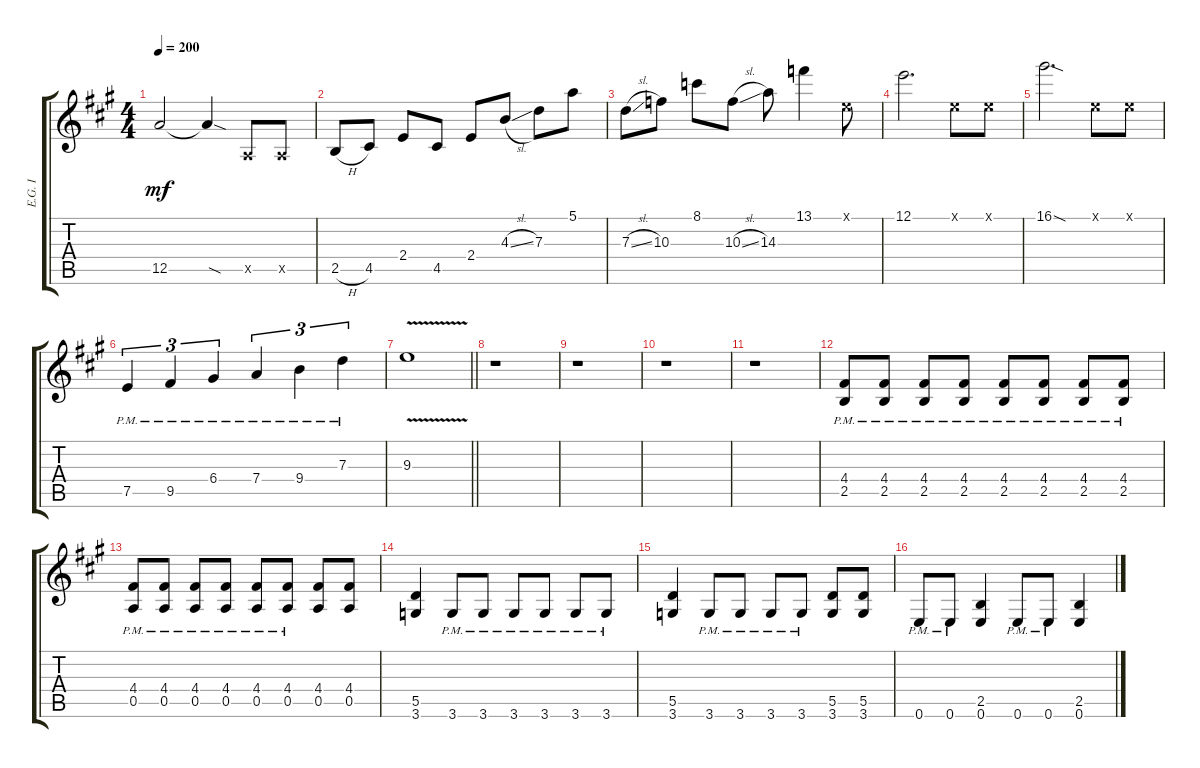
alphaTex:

\track ("E.G. I" "E.G. I") {instrument overdrivenguitar}
\staff {score tabs}
\tuning (E4 B3 G3 D3 A2 E2) {hide}
\ts (4 4)
\tempo 200
\clef g2
\ks a
12.5{t}.2{dy mf} 12.5{sod t}.4 0.5{x}.8 0.5{x}.8 |
2.5{h}.8 4.5.8 2.4.8 4.5.8 2.4.8 4.3{sl}.8 7.3.8 5.1.8 |
7.3{sl}.8 10.3.8 8.1.8 10.3{sl}.8 14.3.8 13.1.4 0.1{x}.8 |
12.1.2{d} 0.1{x}.8 0.1{x}.8 |
16.1{sod}.2{d} 0.1{x}.8 0.1{x}.8 |
7.5{pm}.4{tu (3 2)} 9.5{pm}.4{tu (3 2)} 6.4{pm}.4{tu (3 2)} 7.4{pm}.4{tu (3 2)} 9.4{pm}.4{tu (3 2)} 7.3{pm}.4{tu (3 2)} |
\barLineRight lightlight
9.3{v}.1 |
\section ("" "")
r.1 |
r.1 |
r.1 |
r.1 |
(4.4{pm} 2.5{pm}).8 (4.4{pm} 2.5{pm}).8 (4.4{pm} 2.5{pm}).8 (4.4{pm} 2.5{pm}).8 (4.4{pm} 2.5{pm}).8 (4.4{pm} 2.5{pm}).8 (4.4{pm} 2.5{pm}).8 (4.4{pm} 2.5{pm}).8 |
(4.4{pm} 0.5{pm}).8 (4.4{pm} 0.5{pm}).8 (4.4{pm} 0.5{pm}).8 (4.4{pm} 0.5{pm}).8 (4.4{pm} 0.5{pm}).8 (4.4{pm} 0.5{pm}).8 (4.4 0.5).8 (4.4 0.5).8 |
(5.5 3.6).4 3.6{pm}.8 3.6{pm}.8 3.6{pm}.8 3.6{pm}.8 3.6{pm}.8 3.6{pm}.8 |
(5.5 3.6).4 3.6{pm}.8 3.6{pm}.8 3.6{pm}.8 3.6{pm}.8 (5.5 3.6).8 (5.5 3.6).8 |
0.6{pm}.8 0.6{pm}.8 (2.5 0.6).4 0.6{pm}.8 0.6{pm}.8 (2.5 0.6).4
